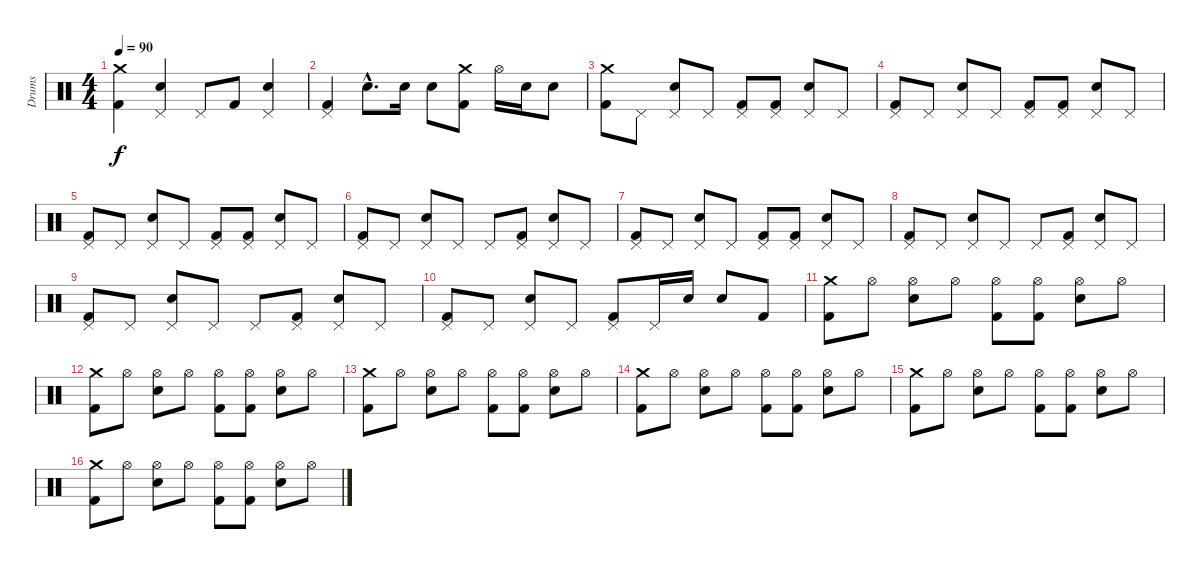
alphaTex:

\track ("Drums" "Drums") {instrument percussion}
\staff {score}
\articulation defaults
\ts (4 4)
\tempo 90
\clef neutral
\ks c
("Crash medium (hit)" "Kick (hit) 2").4{dy f} ("Pedal Hi-Hat (hit)" "Electric Snare (hit)").4 "Pedal Hi-Hat (hit)".8 "Kick (hit) 2".8 ("Pedal Hi-Hat (hit)" "Electric Snare (hit)").4 |
("Pedal Hi-Hat (hit)" "Kick (hit) 2").4 "Electric Snare (hit)"{hac}.8{d} "Electric Snare (hit)".16 "Electric Snare (hit)".8 ("Crash medium (hit)" "Kick (hit) 2").8 "Hi-Hat (open)".16 "Electric Snare (hit)".16 "Electric Snare (hit)".8 |
("Crash medium (hit)" "Kick (hit) 2").8 "Pedal Hi-Hat (hit)".8 ("Pedal Hi-Hat (hit)" "Electric Snare (hit)").8 "Pedal Hi-Hat (hit)".8 ("Pedal Hi-Hat (hit)" "Kick (hit) 2").8 ("Pedal Hi-Hat (hit)" "Kick (hit) 2").8 ("Pedal Hi-Hat (hit)" "Electric Snare (hit)").8 "Pedal Hi-Hat (hit)".8 |
("Pedal Hi-Hat (hit)" "Kick (hit) 2").8 "Pedal Hi-Hat (hit)".8 ("Pedal Hi-Hat (hit)" "Electric Snare (hit)").8 "Pedal Hi-Hat (hit)".8 ("Pedal Hi-Hat (hit)" "Kick (hit) 2").8 ("Pedal Hi-Hat (hit)" "Kick (hit) 2").8 ("Pedal Hi-Hat (hit)" "Electric Snare (hit)").8 "Pedal Hi-Hat (hit)".8 |
("Pedal Hi-Hat (hit)" "Kick (hit) 2").8 "Pedal Hi-Hat (hit)".8 ("Pedal Hi-Hat (hit)" "Electric Snare (hit)").8 "Pedal Hi-Hat (hit)".8 ("Pedal Hi-Hat (hit)" "Kick (hit) 2").8 ("Pedal Hi-Hat (hit)" "Kick (hit) 2").8 ("Pedal Hi-Hat (hit)" "Electric Snare (hit)").8 "Pedal Hi-Hat (hit)".8 |
("Pedal Hi-Hat (hit)" "Kick (hit) 2").8 "Pedal Hi-Hat (hit)".8 ("Pedal Hi-Hat (hit)" "Electric Snare (hit)").8 "Pedal Hi-Hat (hit)".8 "Pedal Hi-Hat (hit)".8 ("Pedal Hi-Hat (hit)" "Kick (hit) 2").8 ("Pedal Hi-Hat (hit)" "Electric Snare (hit)").8 "Pedal Hi-Hat (hit)".8 |
("Pedal Hi-Hat (hit)" "Kick (hit) 2").8 "Pedal Hi-Hat (hit)".8 ("Pedal Hi-Hat (hit)" "Electric Snare (hit)").8 "Pedal Hi-Hat (hit)".8 ("Pedal Hi-Hat (hit)" "Kick (hit) 2").8 ("Pedal Hi-Hat (hit)" "Kick (hit) 2").8 ("Pedal Hi-Hat (hit)" "Electric Snare (hit)").8 "Pedal Hi-Hat (hit)".8 |
("Pedal Hi-Hat (hit)" "Kick (hit) 2").8 "Pedal Hi-Hat (hit)".8 ("Pedal Hi-Hat (hit)" "Electric Snare (hit)").8 "Pedal Hi-Hat (hit)".8 "Pedal Hi-Hat (hit)".8 ("Pedal Hi-Hat (hit)" "Kick (hit) 2").8 ("Pedal Hi-Hat (hit)" "Electric Snare (hit)").8 "Pedal Hi-Hat (hit)".8 |
("Pedal Hi-Hat (hit)" "Kick (hit) 2").8 "Pedal Hi-Hat (hit)".8 ("Pedal Hi-Hat (hit)" "Electric Snare (hit)").8 "Pedal Hi-Hat (hit)".8 "Pedal Hi-Hat (hit)".8 ("Pedal Hi-Hat (hit)" "Kick (hit) 2").8 ("Pedal Hi-Hat (hit)" "Electric Snare (hit)").8 "Pedal Hi-Hat (hit)".8 |
("Pedal Hi-Hat (hit)" "Kick (hit) 2").8 "Pedal Hi-Hat (hit)".8 ("Pedal Hi-Hat (hit)" "Electric Snare (hit)").8 "Pedal Hi-Hat (hit)".8 ("Pedal Hi-Hat (hit)" "Kick (hit) 2").8 "Pedal Hi-Hat (hit)".16 "Electric Snare (hit)".16 "Electric Snare (hit)".8 "Kick (hit) 2".8 |
("Crash medium (hit)" "Kick (hit) 2").8 "Hi-Hat (open)".8 ("Hi-Hat (open)" "Electric Snare (hit)").8 "Hi-Hat (open)".8 ("Hi-Hat (open)" "Kick (hit) 2").8 ("Hi-Hat (open)" "Kick (hit) 2").8 ("Hi-Hat (open)" "Electric Snare (hit)").8 "Hi-Hat (open)".8 |
("Crash medium (hit)" "Kick (hit) 2").8 "Hi-Hat (open)".8 ("Hi-Hat (open)" "Electric Snare (hit)").8 "Hi-Hat (open)".8 ("Hi-Hat (open)" "Kick (hit) 2").8 ("Hi-Hat (open)" "Kick (hit) 2").8 ("Hi-Hat (open)" "Electric Snare (hit)").8 "Hi-Hat (open)".8 |
("Crash medium (hit)" "Kick (hit) 2").8 "Hi-Hat (open)".8 ("Hi-Hat (open)" "Electric Snare (hit)").8 "Hi-Hat (open)".8 ("Hi-Hat (open)" "Kick (hit) 2").8 ("Hi-Hat (open)" "Kick (hit) 2").8 ("Hi-Hat (open)" "Electric Snare (hit)").8 "Hi-Hat (open)".8 |
("Crash medium (hit)" "Kick (hit) 2").8 "Hi-Hat (open)".8 ("Hi-Hat (open)" "Electric Snare (hit)").8 "Hi-Hat (open)".8 ("Hi-Hat (open)" "Kick (hit) 2").8 ("Hi-Hat (open)" "Kick (hit) 2").8 ("Hi-Hat (open)" "Electric Snare (hit)").8 "Hi-Hat (open)".8 |
("Crash medium (hit)" "Kick (hit) 2").8 "Hi-Hat (open)".8 ("Hi-Hat (open)" "Electric Snare (hit)").8 "Hi-Hat (open)".8 ("Hi-Hat (open)" "Kick (hit) 2").8 ("Hi-Hat (open)" "Kick (hit) 2").8 ("Hi-Hat (open)" "Electric Snare (hit)").8 "Hi-Hat (open)".8 |
("Crash medium (hit)" "Kick (hit) 2").8 "Hi-Hat (open)".8 ("Hi-Hat (open)" "Electric Snare (hit)").8 "Hi-Hat (open)".8 ("Hi-Hat (open)" "Kick (hit) 2").8 ("Hi-Hat (open)" "Kick (hit) 2").8 ("Hi-Hat (open)" "Electric Snare (hit)").8 "Hi-Hat (open)".8
